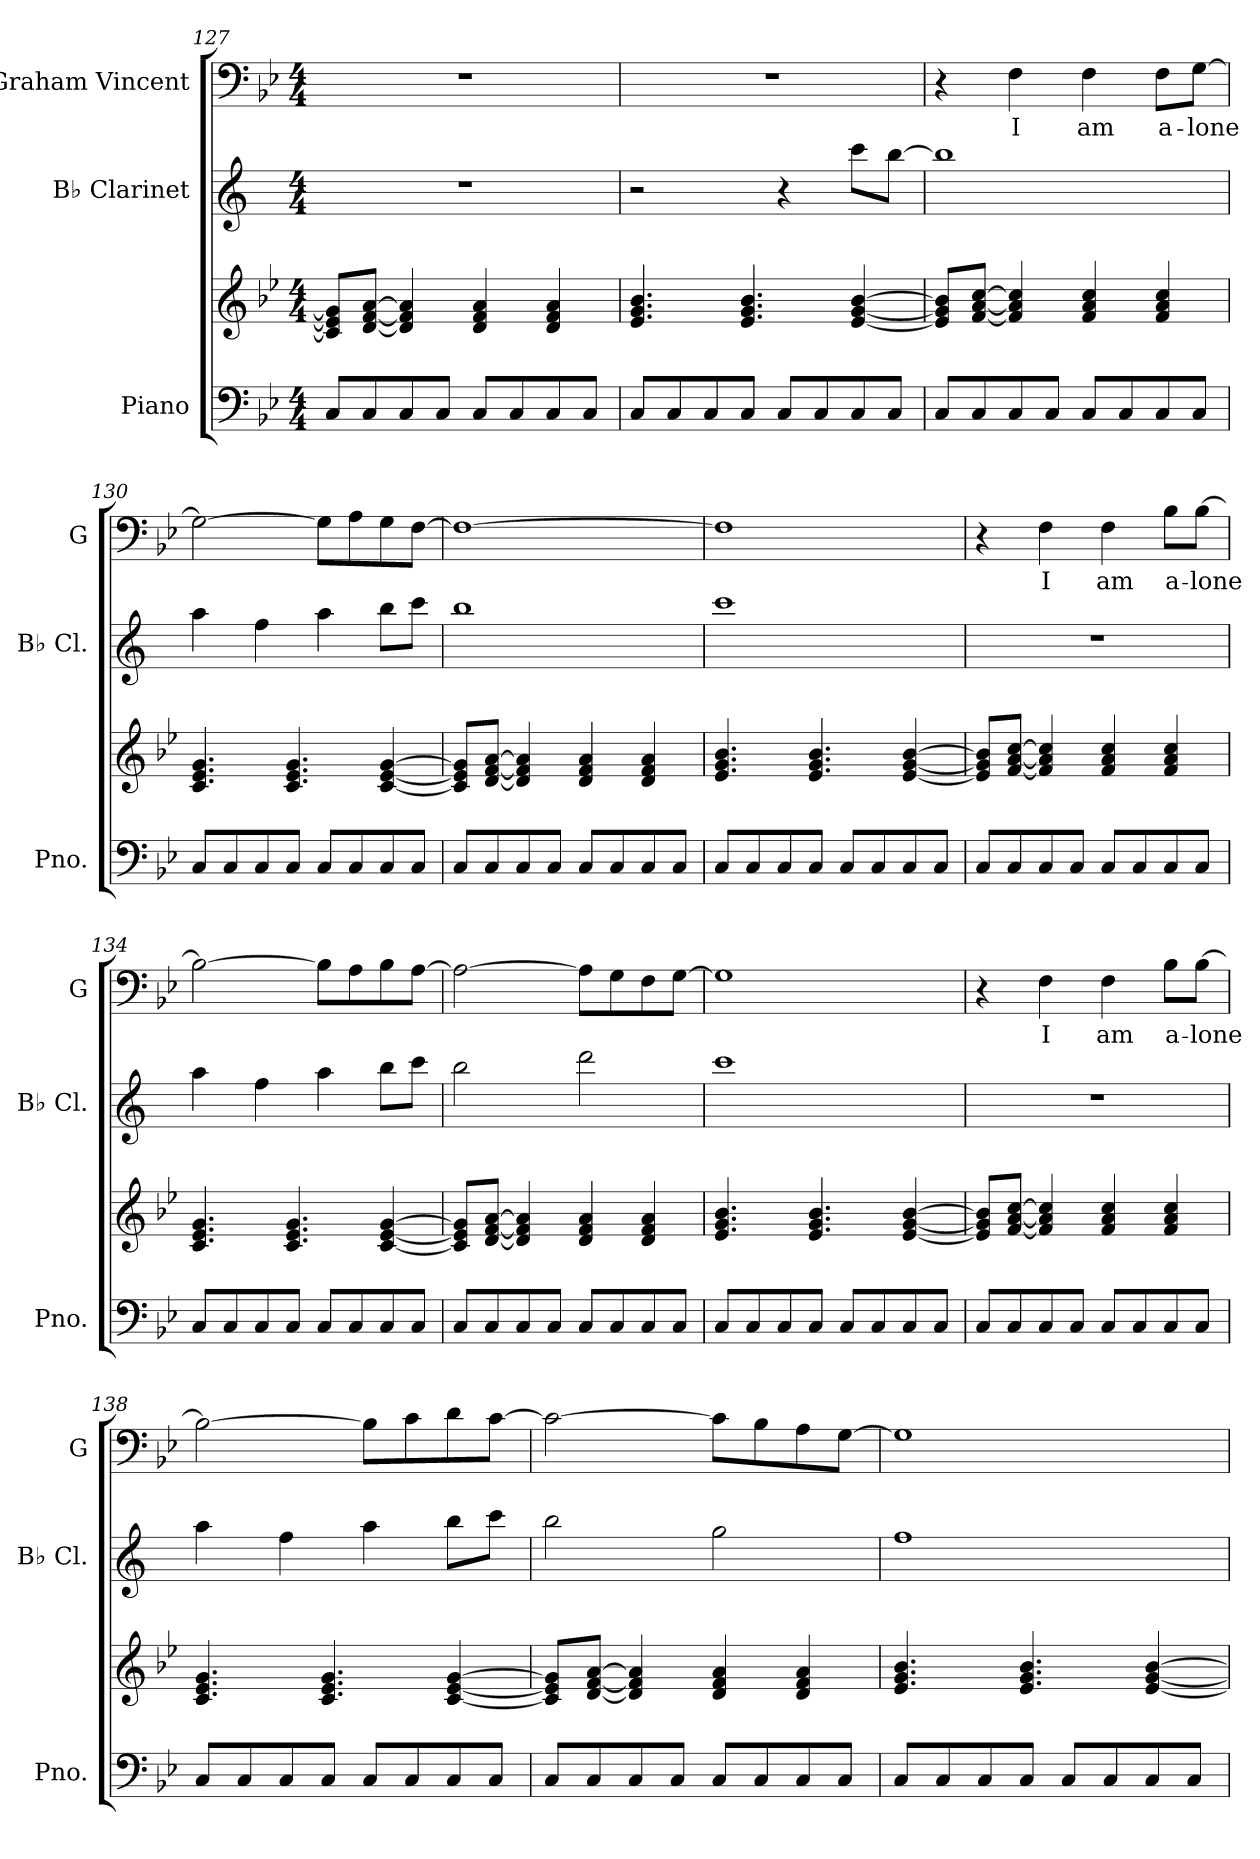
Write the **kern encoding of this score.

**kern	**kern	**kern	**kern	**text
*part3	*part3	*part2	*part1	*part1
*staff4	*staff3	*staff2	*staff1	*staff1
*I"Piano	*	*I"B♭ Clarinet	*I"Graham Vincent	*
*I'Pno.	*	*I'B♭ Cl.	*I'G	*
*clefF4	*clefG2	*clefG2	*clefF4	*
*	*	*ITrd1c2	*	*
*k[b-e-]	*k[b-e-]	*k[b-e-]	*k[b-e-]	*
*M4/4	*M4/4	*M4/4	*M4/4	*
=127	=127	=127	=127	=127
8C/L	8c/] 8e-/] 8g/]L	1r	1r	.
8C/	[8d/ [8f/ [8a/J	.	.	.
8C/	4d/] 4f/] 4a/]	.	.	.
8C/J	.	.	.	.
8C/L	4d/ 4f/ 4a/	.	.	.
8C/	.	.	.	.
8C/	4d/ 4f/ 4a/	.	.	.
8C/J	.	.	.	.
=128	=128	=128	=128	=128
8C/L	4.e-/ 4.g/ 4.b-/	2r	1r	.
8C/	.	.	.	.
8C/	.	.	.	.
8C/J	4.e-/ 4.g/ 4.b-/	.	.	.
8C/L	.	4r	.	.
8C/	.	.	.	.
8C/	[4e-/ [4g/ [4b-/	8bb-\L	.	.
8C/J	.	[8aa\J	.	.
=129	=129	=129	=129	=129
8C/L	8e-/] 8g/] 8b-/]L	1aa]	4r	.
8C/	[8f/ [8a/ [8cc/J	.	.	.
!	!	!	!	!LO:LY:b
8C/	4f/] 4a/] 4cc/]	.	4F\	I
8C/J	.	.	.	.
!	!	!	!	!LO:LY:b
8C/L	4f/ 4a/ 4cc/	.	4F\	am
8C/	.	.	.	.
!	!	!	!	!LO:LY:b
8C/	4f/ 4a/ 4cc/	.	8F\L	a-
!	!	!	!	!LO:LY:b
8C/J	.	.	[8G\J	-lone
!!LO:LB:g=z
=130	=130	=130	=130	=130
8C/L	4.c/ 4.e-/ 4.g/	4gg\	2G\_	.
8C/	.	.	.	.
8C/	.	4ee-\	.	.
8C/J	4.c/ 4.e-/ 4.g/	.	.	.
8C/L	.	4gg\	8G\L]	.
8C/	.	.	8A\	.
8C/	[4c/ [4e-/ [4g/	8aa\L	8G\	.
8C/J	.	8bb-\J	[8F\J	.
=131	=131	=131	=131	=131
8C/L	8c/] 8e-/] 8g/]L	1aa	1F_	.
8C/	[8d/ [8f/ [8a/J	.	.	.
8C/	4d/] 4f/] 4a/]	.	.	.
8C/J	.	.	.	.
8C/L	4d/ 4f/ 4a/	.	.	.
8C/	.	.	.	.
8C/	4d/ 4f/ 4a/	.	.	.
8C/J	.	.	.	.
=132	=132	=132	=132	=132
8C/L	4.e-/ 4.g/ 4.b-/	1bb-	1F]	.
8C/	.	.	.	.
8C/	.	.	.	.
8C/J	4.e-/ 4.g/ 4.b-/	.	.	.
8C/L	.	.	.	.
8C/	.	.	.	.
8C/	[4e-/ [4g/ [4b-/	.	.	.
8C/J	.	.	.	.
=133	=133	=133	=133	=133
8C/L	8e-/] 8g/] 8b-/]L	1r	4r	.
8C/	[8f/ [8a/ [8cc/J	.	.	.
!	!	!	!	!LO:LY:b
8C/	4f/] 4a/] 4cc/]	.	4F\	I
8C/J	.	.	.	.
!	!	!	!	!LO:LY:b
8C/L	4f/ 4a/ 4cc/	.	4F\	am
8C/	.	.	.	.
!	!	!	!	!LO:LY:b
8C/	4f/ 4a/ 4cc/	.	8B-\L	a-
!	!	!	!	!LO:LY:b
8C/J	.	.	[8B-\J	-lone
!!LO:PB:g=z
=134	=134	=134	=134	=134
8C/L	4.c/ 4.e-/ 4.g/	4gg\	2B-\_	.
8C/	.	.	.	.
8C/	.	4ee-\	.	.
8C/J	4.c/ 4.e-/ 4.g/	.	.	.
8C/L	.	4gg\	8B-\L]	.
8C/	.	.	8A\	.
8C/	[4c/ [4e-/ [4g/	8aa\L	8B-\	.
8C/J	.	8bb-\J	[8A\J	.
=135	=135	=135	=135	=135
8C/L	8c/] 8e-/] 8g/]L	2aa\	2A\_	.
8C/	[8d/ [8f/ [8a/J	.	.	.
8C/	4d/] 4f/] 4a/]	.	.	.
8C/J	.	.	.	.
8C/L	4d/ 4f/ 4a/	2ccc\	8A\L]	.
8C/	.	.	8G\	.
8C/	4d/ 4f/ 4a/	.	8F\	.
8C/J	.	.	[8G\J	.
=136	=136	=136	=136	=136
8C/L	4.e-/ 4.g/ 4.b-/	1bb-	1G]	.
8C/	.	.	.	.
8C/	.	.	.	.
8C/J	4.e-/ 4.g/ 4.b-/	.	.	.
8C/L	.	.	.	.
8C/	.	.	.	.
8C/	[4e-/ [4g/ [4b-/	.	.	.
8C/J	.	.	.	.
=137	=137	=137	=137	=137
8C/L	8e-/] 8g/] 8b-/]L	1r	4r	.
8C/	[8f/ [8a/ [8cc/J	.	.	.
!	!	!	!	!LO:LY:b
8C/	4f/] 4a/] 4cc/]	.	4F\	I
8C/J	.	.	.	.
!	!	!	!	!LO:LY:b
8C/L	4f/ 4a/ 4cc/	.	4F\	am
8C/	.	.	.	.
!	!	!	!	!LO:LY:b
8C/	4f/ 4a/ 4cc/	.	8B-\L	a-
!	!	!	!	!LO:LY:b
8C/J	.	.	[8B-\J	-lone
!!LO:LB:g=z
=138	=138	=138	=138	=138
8C/L	4.c/ 4.e-/ 4.g/	4gg\	2B-\_	.
8C/	.	.	.	.
8C/	.	4ee-\	.	.
8C/J	4.c/ 4.e-/ 4.g/	.	.	.
8C/L	.	4gg\	8B-\L]	.
8C/	.	.	8c\	.
8C/	[4c/ [4e-/ [4g/	8aa\L	8d\	.
8C/J	.	8bb-\J	[8c\J	.
=139	=139	=139	=139	=139
8C/L	8c/] 8e-/] 8g/]L	2aa\	2c\_	.
8C/	[8d/ [8f/ [8a/J	.	.	.
8C/	4d/] 4f/] 4a/]	.	.	.
8C/J	.	.	.	.
8C/L	4d/ 4f/ 4a/	2ff\	8c\L]	.
8C/	.	.	8B-\	.
8C/	4d/ 4f/ 4a/	.	8A\	.
8C/J	.	.	[8G\J	.
=140	=140	=140	=140	=140
8C/L	4.e-/ 4.g/ 4.b-/	1ee-	1G]	.
8C/	.	.	.	.
8C/	.	.	.	.
8C/J	4.e-/ 4.g/ 4.b-/	.	.	.
8C/L	.	.	.	.
8C/	.	.	.	.
8C/	[4e-/ [4g/ [4b-/	.	.	.
8C/J	.	.	.	.
=	=	=	=	=
*-	*-	*-	*-	*-
